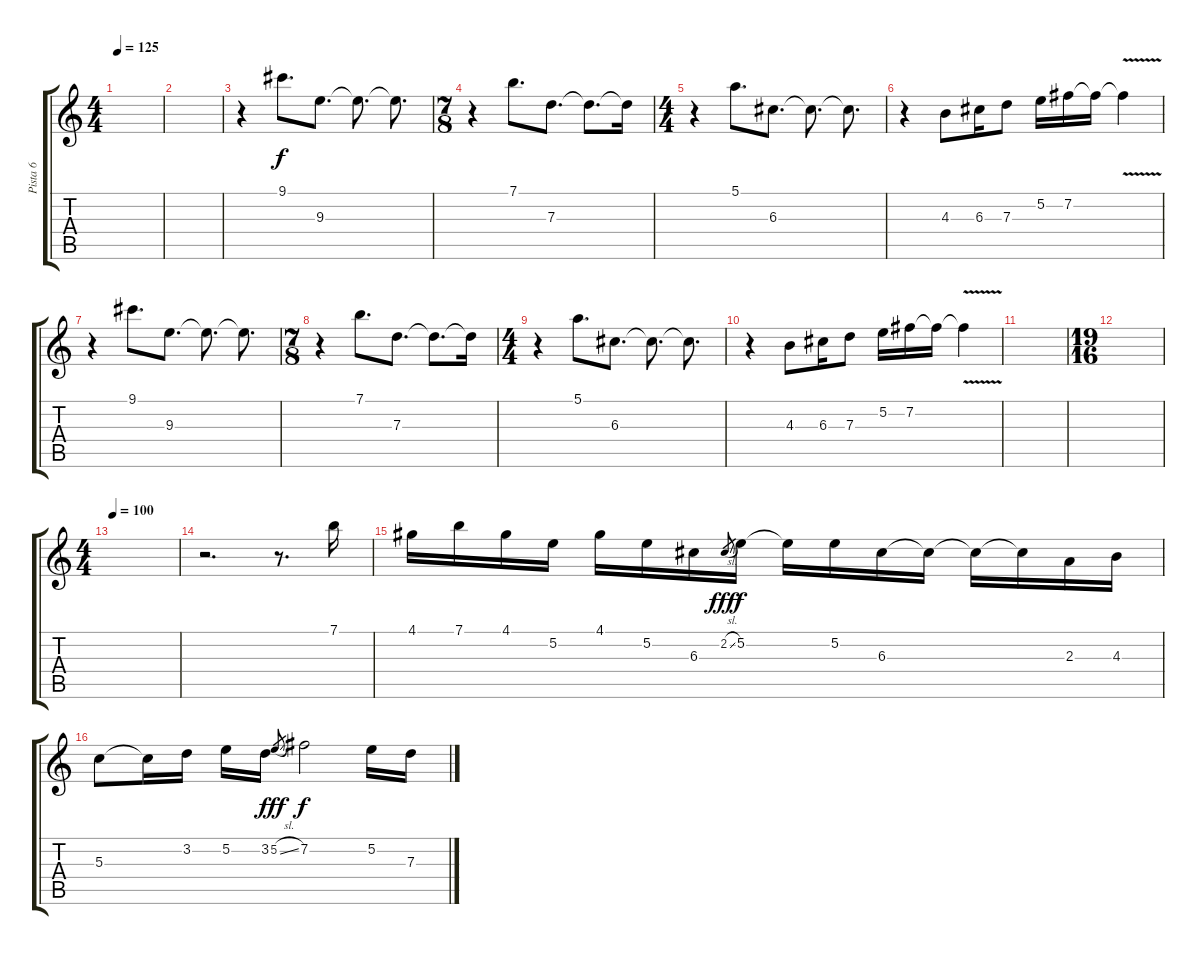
\track ("Pista 6" "Pista 6") {instrument distortionguitar}
\staff {score tabs}
\tuning (E4 B3 G3 D3 A2 D2) {hide}
\ts (4 4)
\tempo 125
\clef g2
\ks c
|
|
r.4 9.1.8{d} 9.3.8{d} 9.3{t}.8{d} 9.3{t}.8{d} |
\ts (7 8)
r.4 7.1.8{d} 7.3.8{d} 7.3{t}.8{d} 7.3{t}.16 |
\ts (4 4)
r.4 5.1.8{d} 6.3.8{d} 6.3{t}.8{d} 6.3{t}.8{d} |
r.4 4.3.8 6.3.16 7.3.8 5.2.16 7.2.16 7.2{t}.16 7.2{v t}.4 |
r.4 9.1.8{d} 9.3.8{d} 9.3{t}.8{d} 9.3{t}.8{d} |
\ts (7 8)
r.4 7.1.8{d} 7.3.8{d} 7.3{t}.8{d} 7.3{t}.16 |
\ts (4 4)
r.4 5.1.8{d} 6.3.8{d} 6.3{t}.8{d} 6.3{t}.8{d} |
r.4 4.3.8 6.3.16 7.3.8 5.2.16 7.2.16 7.2{t}.16 7.2{v t}.4 |
|
\ts (19 16)
|
\ts (4 4)
\tempo 100
|
r.2{d} r.8{d} 7.1.16 |
4.1.16 7.1.16 4.1.16 5.2.16 4.1.16 5.2.16 6.3.16 2.2{sl}.8{gr dy fff} 5.2.16{dy f} 5.2{t}.16 5.2.16 6.3.16 6.3{t}.16 6.3{t}.16 6.3{t}.16 2.3.16 4.3.16 |
5.3.8 5.3{t}.16 3.2.16 5.2.16 3.2.16 5.2{sl}.8{gr dy fff} 7.2.2{dy f} 5.2.16 7.3.16
